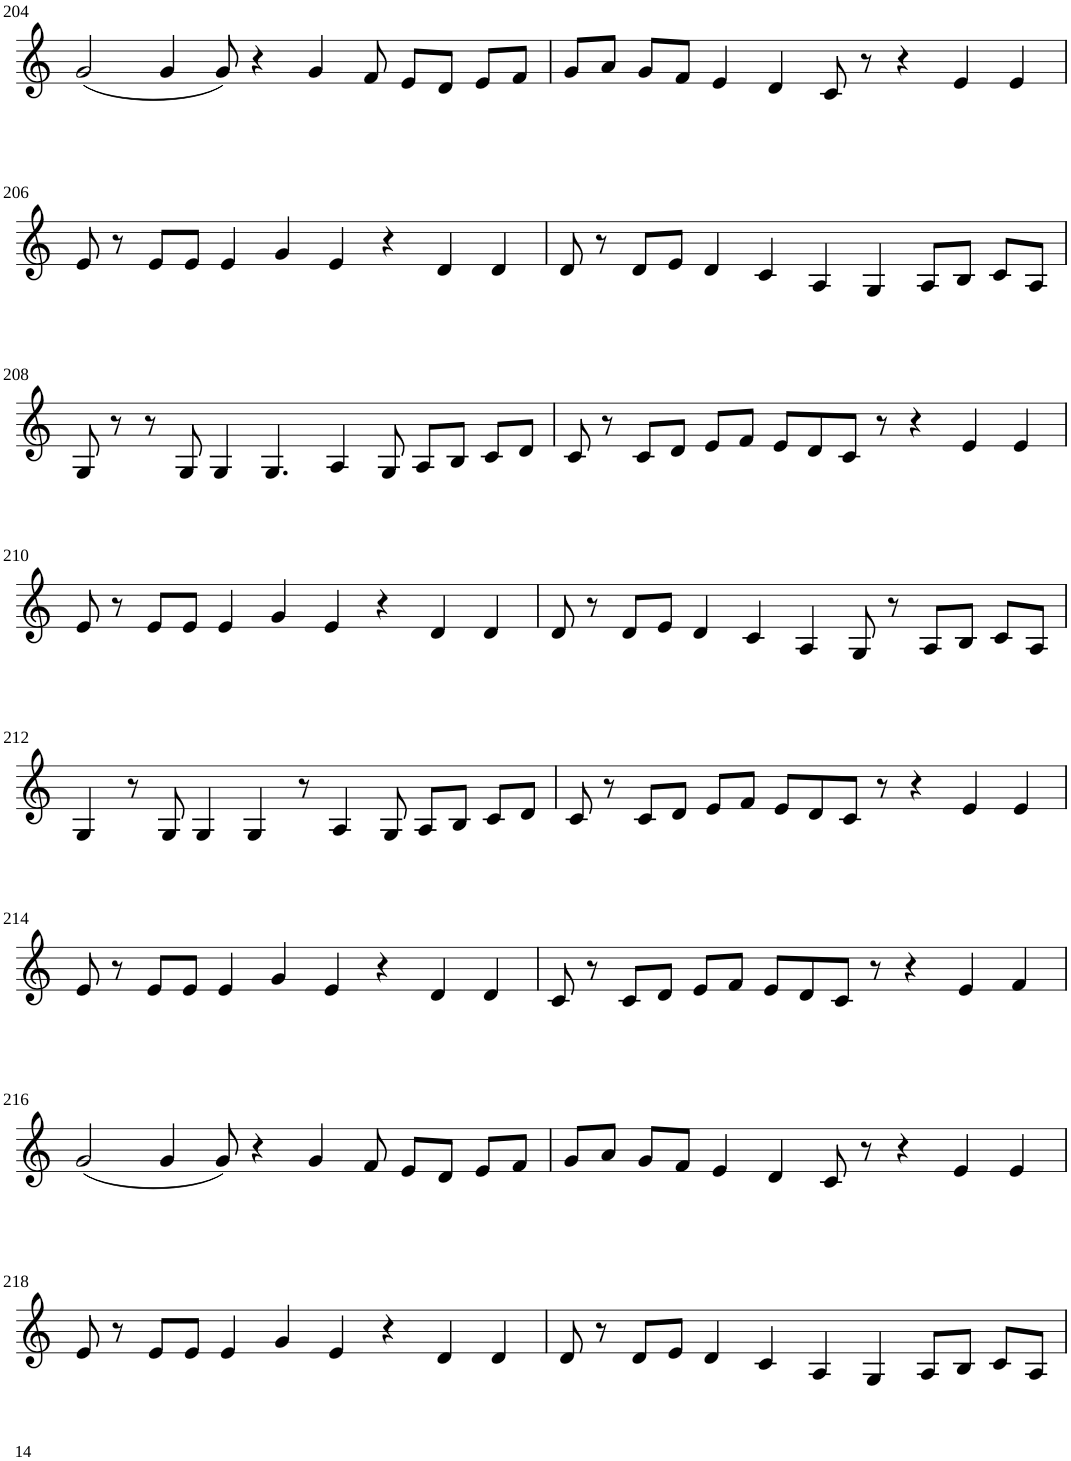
**kern
*part1
*staff1
*I"Violin
!!LO:PB:g=z
*clefG2
*k[]
*M8/4
=204
(2g/
4g/
8g/)
4r
4g/
8f/
8e/L
8d/J
8e/L
8f/J
=205
8g/L
8a/J
8g/L
8f/J
4e/
4d/
8c/
8r
4r
4e/
4e/
!!LO:LB:g=z
=206
8e/
8r
8e/L
8e/J
4e/
4g/
4e/
4r
4d/
4d/
=207
8d/
8r
8d/L
8e/J
4d/
4c/
4A/
4G/
8A/L
8B/J
8c/L
8A/J
!!LO:LB:g=z
=208
8G/
8r
8r
8G/
4G/
4.G/
4A/
8G/
8A/L
8B/J
8c/L
8d/J
=209
8c/
8r
8c/L
8d/J
8e/L
8f/J
8e/L
8d/
8c/J
8r
4r
4e/
4e/
!!LO:LB:g=z
=210
8e/
8r
8e/L
8e/J
4e/
4g/
4e/
4r
4d/
4d/
=211
8d/
8r
8d/L
8e/J
4d/
4c/
4A/
8G/
8r
8A/L
8B/J
8c/L
8A/J
!!LO:LB:g=z
=212
4G/
8r
8G/
4G/
4G/
8r
4A/
8G/
8A/L
8B/J
8c/L
8d/J
=213
8c/
8r
8c/L
8d/J
8e/L
8f/J
8e/L
8d/
8c/J
8r
4r
4e/
4e/
!!LO:LB:g=z
=214
8e/
8r
8e/L
8e/J
4e/
4g/
4e/
4r
4d/
4d/
=215
8c/
8r
8c/L
8d/J
8e/L
8f/J
8e/L
8d/
8c/J
8r
4r
4e/
4f/
!!LO:LB:g=z
=216
(2g/
4g/
8g/)
4r
4g/
8f/
8e/L
8d/J
8e/L
8f/J
=217
8g/L
8a/J
8g/L
8f/J
4e/
4d/
8c/
8r
4r
4e/
4e/
!!LO:LB:g=z
=218
8e/
8r
8e/L
8e/J
4e/
4g/
4e/
4r
4d/
4d/
=219
8d/
8r
8d/L
8e/J
4d/
4c/
4A/
4G/
8A/L
8B/J
8c/L
8A/J
=
*-
